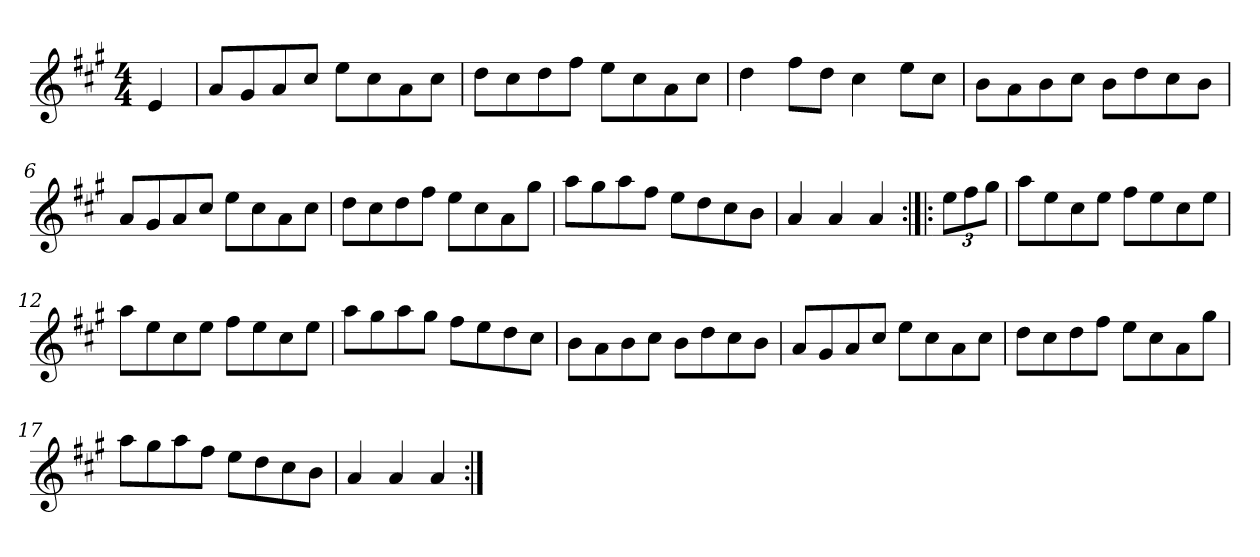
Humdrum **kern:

**kern
*part1
*staff1
*clefG2
*k[f#c#g#]
*A:
*M4/4
=1
4e/
=2
8a/L
8g#/
8a/
8cc#/J
8ee\L
8cc#\
8a\
8cc#\J
=3
8dd\L
8cc#\
8dd\
8ff#\J
8ee\L
8cc#\
8a\
8cc#\J
=4
4dd\
8ff#\L
8dd\J
4cc#\
8ee\L
8cc#\J
=5
8b\L
8a\
8b\
8cc#\J
8b\L
8dd\
8cc#\
8b\J
=6
8a/L
8g#/
8a/
8cc#/J
8ee\L
8cc#\
8a\
8cc#\J
!!LO:LB:g=z
=7
8dd\L
8cc#\
8dd\
8ff#\J
8ee\L
8cc#\
8a\
8gg#\J
=8
8aa\L
8gg#\
8aa\
8ff#\J
8ee\L
8dd\
8cc#\
8b\J
=9
4a/
4a/
4a/
=10:|!|:
*Xbrackettup
12ee\L
12ff#\
12gg#\J
=11
8aa\L
8ee\
8cc#\
8ee\J
8ff#\L
8ee\
8cc#\
8ee\J
=12
8aa\L
8ee\
8cc#\
8ee\J
8ff#\L
8ee\
8cc#\
8ee\J
!!LO:LB:g=z
=13
8aa\L
8gg#\
8aa\
8gg#\J
8ff#\L
8ee\
8dd\
8cc#\J
=14
8b\L
8a\
8b\
8cc#\J
8b\L
8dd\
8cc#\
8b\J
=15
8a/L
8g#/
8a/
8cc#/J
8ee\L
8cc#\
8a\
8cc#\J
=16
8dd\L
8cc#\
8dd\
8ff#\J
8ee\L
8cc#\
8a\
8gg#\J
=17
8aa\L
8gg#\
8aa\
8ff#\J
8ee\L
8dd\
8cc#\
8b\J
=18
4a/
4a/
4a/
=:|!
*-
